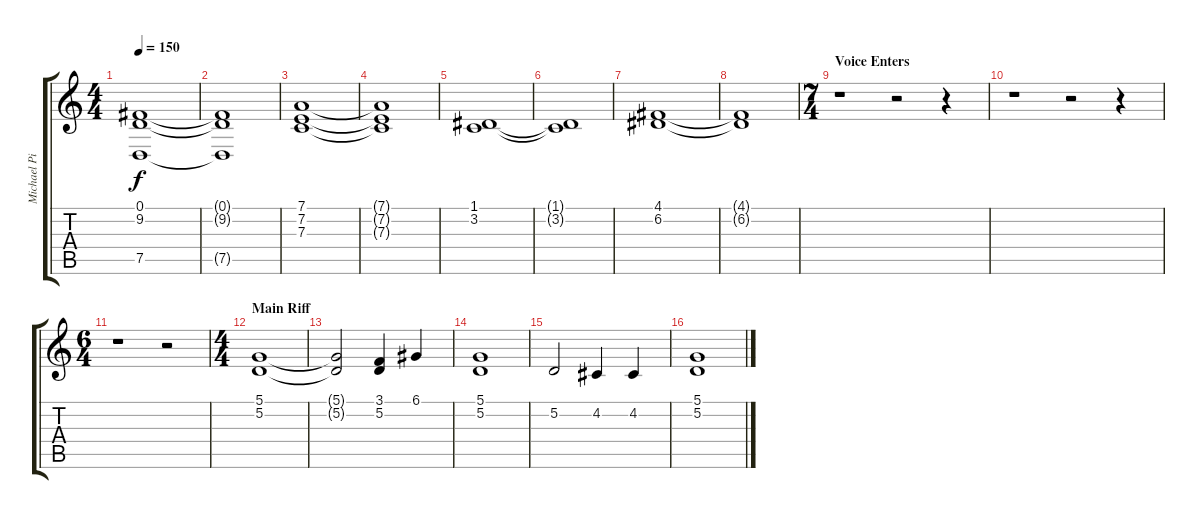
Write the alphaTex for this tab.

\track ("Michael Pinnella" "Michael Pi") {instrument synthstrings1}
\staff {score tabs}
\tuning (D4 A3 F3 C3 G2 D2) {hide}
\ts (4 4)
\tempo 150
\clef g2
\ks c
(0.1 9.2 7.5).1{dy f} |
(0.1{t} 9.2{t} 7.5{t}).1 |
(7.1 7.2 7.3).1 |
(7.1{t} 7.2{t} 7.3{t}).1 |
(1.1 3.2).1 |
(1.1{t} 3.2{t}).1 |
(4.1 6.2).1 |
(4.1{t} 6.2{t}).1 |
\ts (7 4)
\section ("" "Voice Enters")
r.1 r.2 r.4 |
r.1 r.2 r.4 |
\ts (6 4)
r.1 r.2 |
\ts (4 4)
\section ("" "Main Riff")
(5.1 5.2).1 |
(5.1{t} 5.2{t}).2 (3.1 5.2).4 6.1.4 |
(5.1 5.2).1 |
5.2.2 4.2.4 4.2.4 |
(5.1 5.2).1
